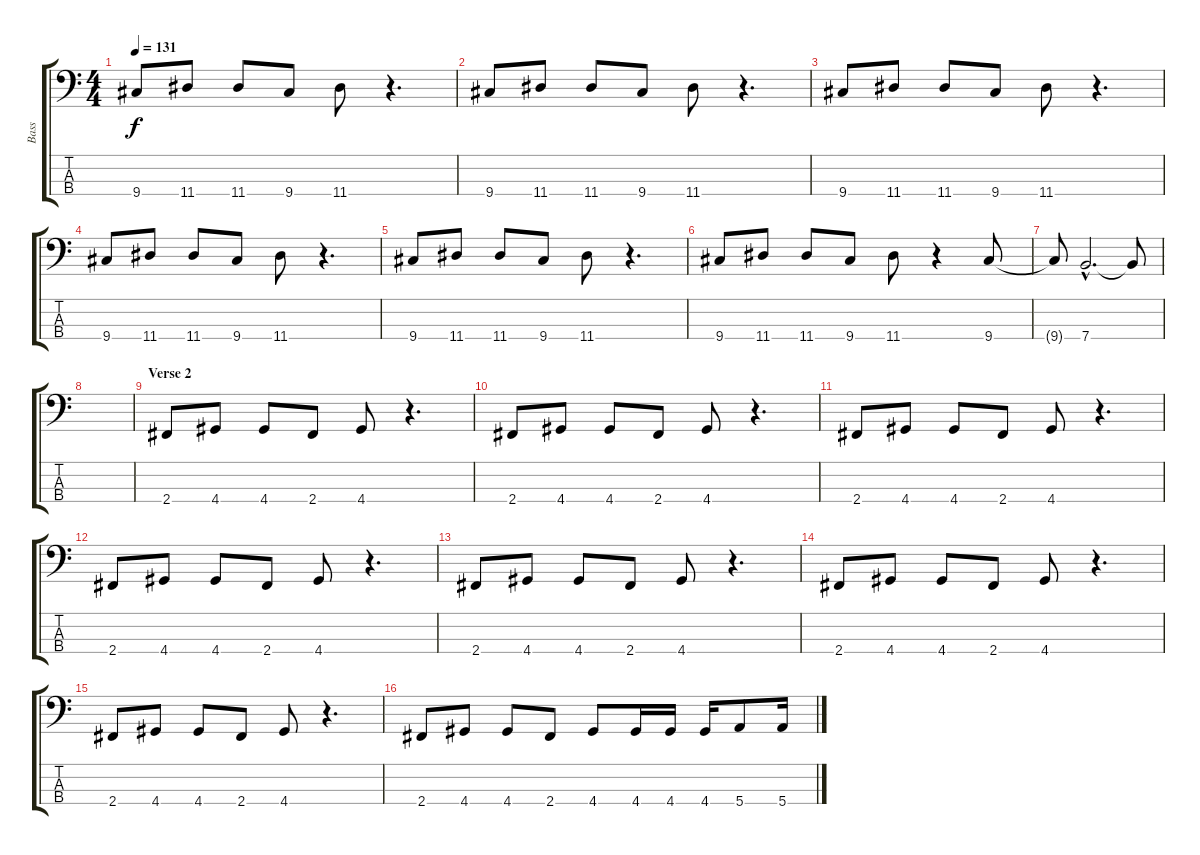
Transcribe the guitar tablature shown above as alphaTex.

\track ("Bass" "Bass") {instrument electricbasspick}
\staff {score tabs}
\tuning (G2 D2 A1 E1) {hide}
\ts (4 4)
\tempo 131
\clef f4
\ks c
9.4.8{dy f} 11.4.8 11.4.8 9.4.8 11.4.8 r.4{d} |
9.4.8 11.4.8 11.4.8 9.4.8 11.4.8 r.4{d} |
9.4.8 11.4.8 11.4.8 9.4.8 11.4.8 r.4{d} |
9.4.8 11.4.8 11.4.8 9.4.8 11.4.8 r.4{d} |
9.4.8 11.4.8 11.4.8 9.4.8 11.4.8 r.4{d} |
9.4.8 11.4.8 11.4.8 9.4.8 11.4.8 r.4 9.4.8 |
9.4{t}.8 7.4{hac}.2{d} 7.4{t}.8 |
|
\section ("" "Verse 2")
2.4.8 4.4.8 4.4.8 2.4.8 4.4.8 r.4{d} |
2.4.8 4.4.8 4.4.8 2.4.8 4.4.8 r.4{d} |
2.4.8 4.4.8 4.4.8 2.4.8 4.4.8 r.4{d} |
2.4.8 4.4.8 4.4.8 2.4.8 4.4.8 r.4{d} |
2.4.8 4.4.8 4.4.8 2.4.8 4.4.8 r.4{d} |
2.4.8 4.4.8 4.4.8 2.4.8 4.4.8 r.4{d} |
2.4.8 4.4.8 4.4.8 2.4.8 4.4.8 r.4{d} |
2.4.8 4.4.8 4.4.8 2.4.8 4.4.8 4.4.16 4.4.16 4.4.16 5.4.8 5.4.16
